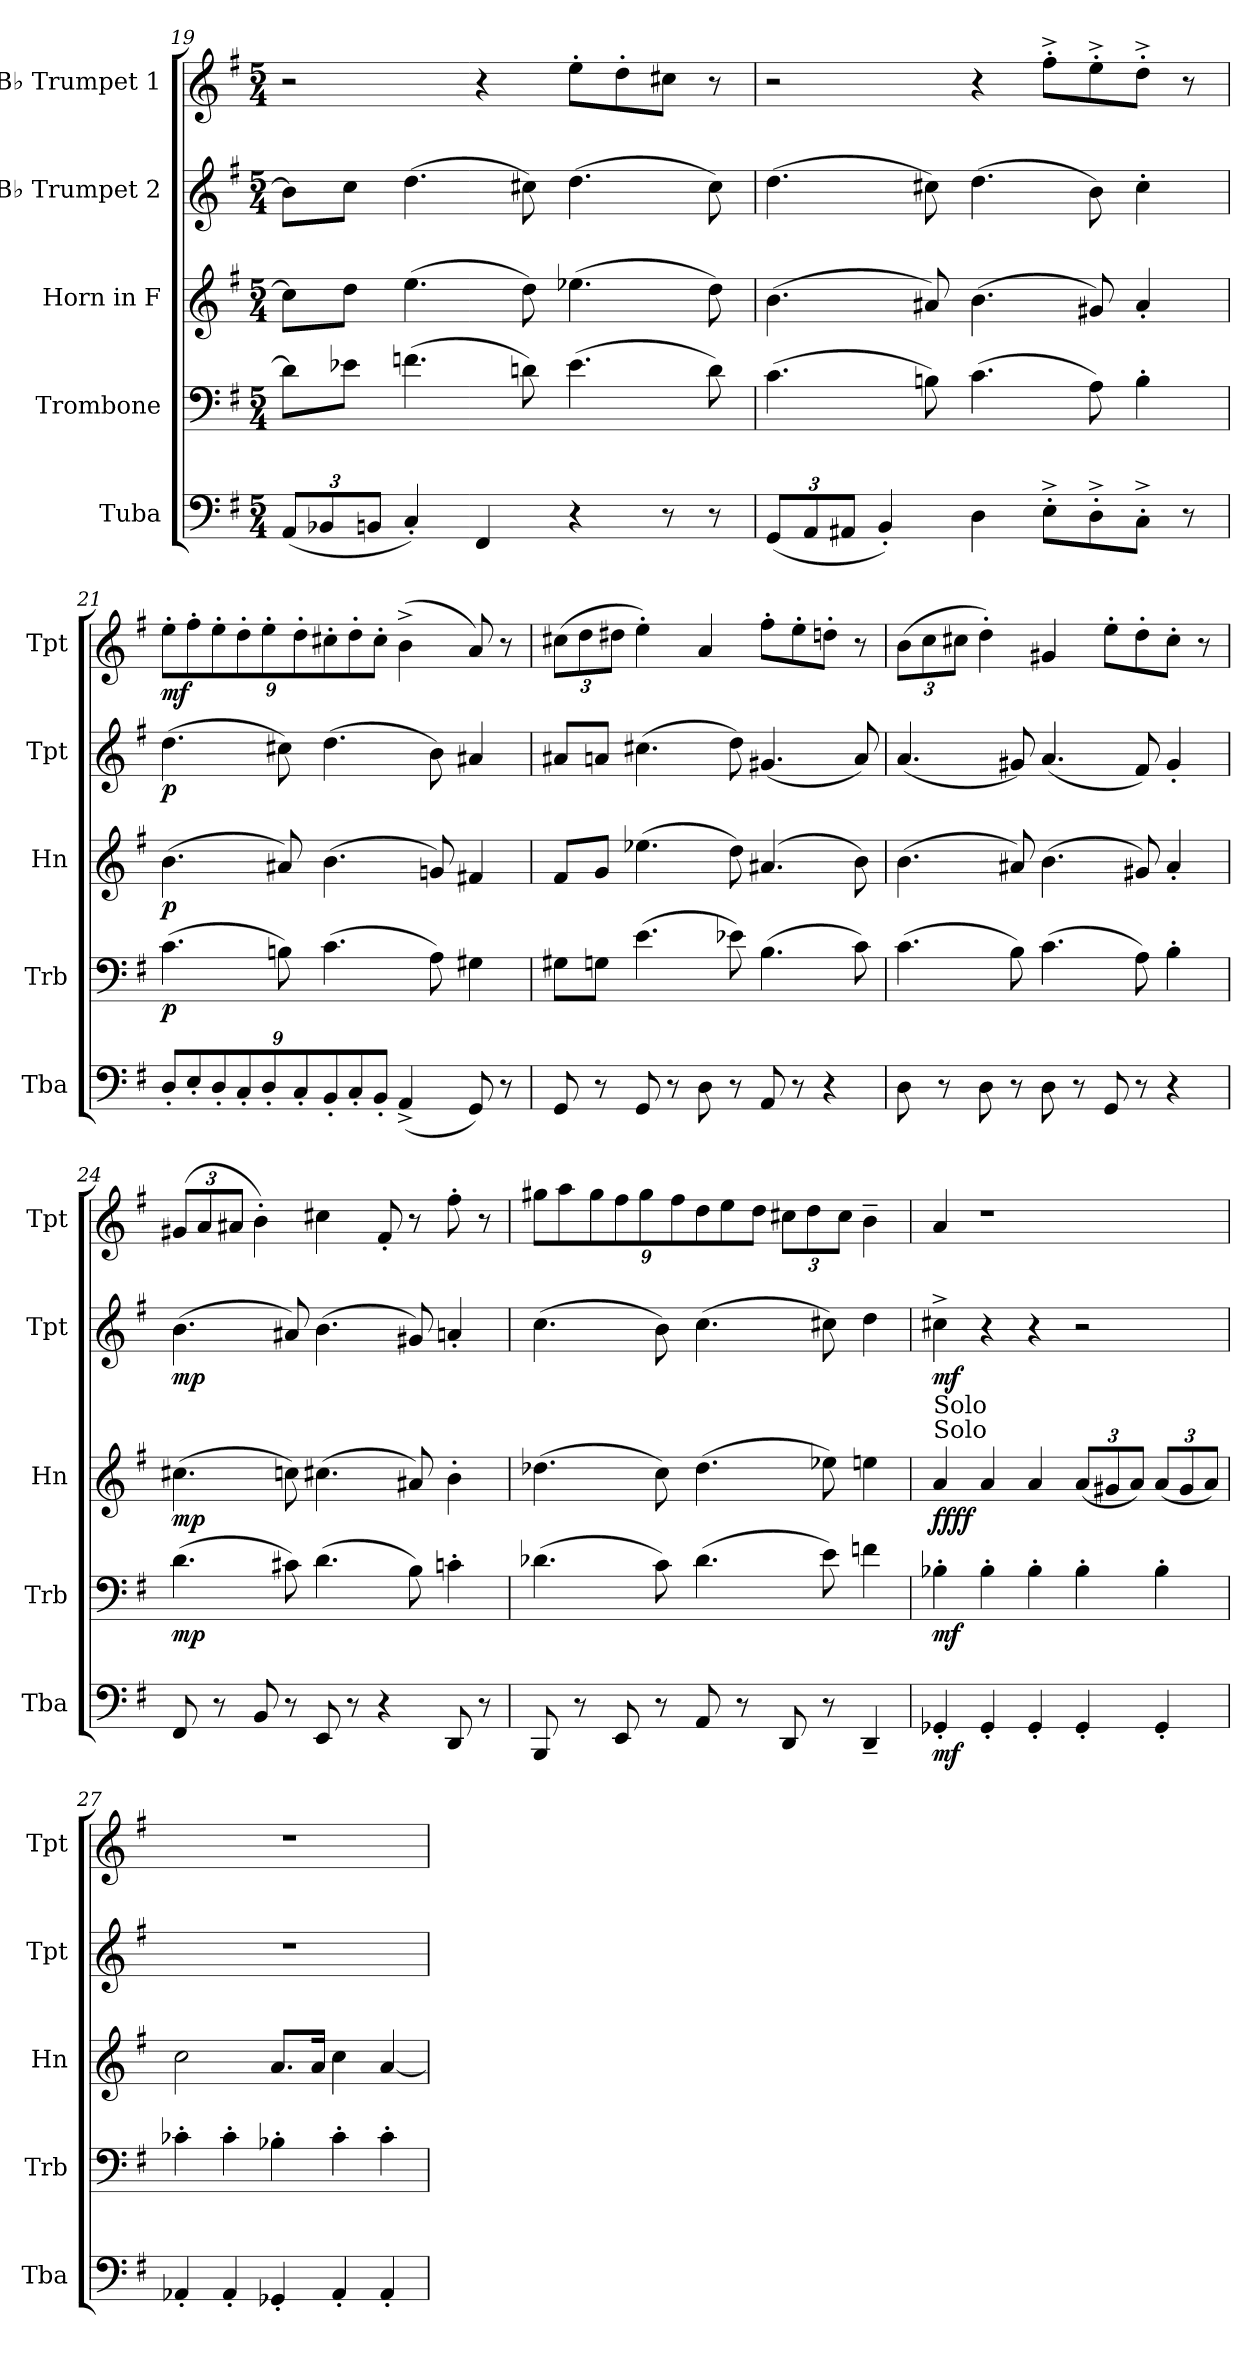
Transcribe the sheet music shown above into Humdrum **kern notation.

**kern	**dynam	**kern	**dynam	**kern	**dynam	**kern	**dynam	**kern	**dynam
*part5	*part5	*part4	*part4	*part3	*part3	*part2	*part2	*part1	*part1
*staff5	*staff5	*staff4	*staff4	*staff3	*staff3	*staff2	*staff2	*staff1	*staff1
*I"Tuba	*	*I"Trombone	*	*I"Horn in F	*	*I"B♭ Trumpet 2	*	*I"B♭ Trumpet 1	*
*I'Tba	*	*I'Trb	*	*I'Hn	*	*I'Tpt	*	*I'Tpt	*
!!LO:LB:g=z
*clefF4	*	*clefF4	*	*clefG2	*	*clefG2	*	*clefG2	*
*	*	*	*	*ITrd4c7	*	*ITrd1c2	*	*ITrd1c2	*
*k[f#]	*	*k[f#]	*	*k[]	*	*k[b-]	*	*k[b-]	*
*M5/4	*	*M5/4	*	*M5/4	*	*M5/4	*	*M5/4	*
*Xbrackettup	*	*	*	*	*	*	*	*	*
=19	=19	=19	=19	=19	=19	=19	=19	=19	=19
(12AA/L	.	8d-\L]	.	8f\L]	.	8a-\L]	.	2r	.
12BB-X/	.	.	.	.	.	.	.	.	.
.	.	8e-X\J	.	8g\J	.	8b-\J	.	.	.
12BBn/J	.	.	.	.	.	.	.	.	.
4C'/)	.	(4.fn\	.	(4.a\	.	(4.cc\	.	.	.
4FF#/	.	.	.	.	.	.	.	4r	.
.	.	8dn\)	.	8g\)	.	8bn\)	.	.	.
4r	.	(4.e-\	.	(4.a-X\	.	(4.cc\	.	8dd'\L	.
.	.	.	.	.	.	.	.	8cc'\	.
8r	.	.	.	.	.	.	.	8bn\J	.
8r	.	8d\)	.	8g\)	.	8b\)	.	8r	.
=20	=20	=20	=20	=20	=20	=20	=20	=20	=20
(12GG/L	.	(4.c\	.	(4.e\	.	(4.cc\	.	2r	.
12AA/	.	.	.	.	.	.	.	.	.
12AA#X/J	.	.	.	.	.	.	.	.	.
4BB'/)	.	.	.	.	.	.	.	.	.
.	.	8Bn\)	.	8d#X/)	.	8bn\)	.	.	.
4D\	.	(4.c\	.	(4.e\	.	(4.cc\	.	4r	.
8E'^\L	.	.	.	.	.	.	.	8ee'^\L	.
8D'^\	.	8A\)	.	8c#X/)	.	8a\)	.	8dd'^\	.
8C'^\J	.	4B'\	.	4d#'/	.	4b'\	.	8cc'^\J	.
8r	.	.	.	.	.	.	.	8r	.
=21	=21	=21	=21	=21	=21	=21	=21	=21	=21
*	*	*	*	*	*	*	*	*Xbrackettup	*
!	!	!	!LO:DY:b	!	!LO:DY:b	!	!LO:DY:b	!	!LO:DY:b
12D'/L	.	(4.c\	p	(4.e\	p	(4.cc\	p	12dd'\L	mf
12E'/	.	.	.	.	.	.	.	12ee'\	.
12D'/	.	.	.	.	.	.	.	12dd'\	.
12C'/	.	.	.	.	.	.	.	12cc'\	.
12D'/	.	.	.	.	.	.	.	12dd'\	.
.	.	8Bn\)	.	8d#X/)	.	8bn\)	.	.	.
12C'/	.	.	.	.	.	.	.	12cc'\	.
12BB'/	.	(4.c\	.	(4.e\	.	(4.cc\	.	12bn'\	.
12C'/	.	.	.	.	.	.	.	12cc'\	.
12BB'/J	.	.	.	.	.	.	.	12b'\J	.
(4AA^/	.	.	.	.	.	.	.	(4a^\	.
.	.	8A\)	.	8cn/)	.	8a\)	.	.	.
8GG/)	.	4G#X\	.	4Bn/	.	4g#X/	.	8g/)	.
8r	.	.	.	.	.	.	.	8r	.
!!LO:PB:g=z
=22	=22	=22	=22	=22	=22	=22	=22	=22	=22
8GG/	.	8G#X\L	.	8B/L	.	8g#X/L	.	(12bn\L	.
.	.	.	.	.	.	.	.	12cc\	.
8r	.	8Gn\J	.	8c/J	.	8gn/J	.	.	.
.	.	.	.	.	.	.	.	12cc#X\J	.
8GG/	.	(4.e\	.	(4.a-X\	.	(4.bn\	.	4dd'\)	.
8r	.	.	.	.	.	.	.	.	.
8D\	.	.	.	.	.	.	.	4g/	.
8r	.	8e-X\)	.	8g\)	.	8cc\)	.	.	.
8AA/	.	(4.B\	.	(4.d#X/	.	(4.f#X/	.	8ee'\L	.
8r	.	.	.	.	.	.	.	8dd'\	.
4r	.	.	.	.	.	.	.	8ccn'\J	.
.	.	8c\)	.	8e\)	.	8g/)	.	8r	.
=23	=23	=23	=23	=23	=23	=23	=23	=23	=23
8D\	.	(4.c\	.	(4.e\	.	(4.g/	.	(12a\L	.
.	.	.	.	.	.	.	.	12b-\	.
8r	.	.	.	.	.	.	.	.	.
.	.	.	.	.	.	.	.	12bn\J	.
8D\	.	.	.	.	.	.	.	4cc'\)	.
8r	.	8B\)	.	8d#X/)	.	8f#X/)	.	.	.
8D\	.	(4.c\	.	(4.e\	.	(4.g/	.	4f#X/	.
8r	.	.	.	.	.	.	.	.	.
8GG/	.	.	.	.	.	.	.	8dd'\L	.
8r	.	8A\)	.	8c#X/)	.	8e/)	.	8cc'\	.
4r	.	4B'\	.	4d#'/	.	4f#'/	.	8b'\J	.
.	.	.	.	.	.	.	.	8r	.
=24	=24	=24	=24	=24	=24	=24	=24	=24	=24
!	!	!	!LO:DY:b	!	!LO:DY:b	!	!LO:DY:b	!	!
8FF#/	.	(4.d\	mp	(4.f#X\	mp	(4.a\	mp	(12f#X/L	.
.	.	.	.	.	.	.	.	12g/	.
8r	.	.	.	.	.	.	.	.	.
.	.	.	.	.	.	.	.	12g#X/J	.
8BB/	.	.	.	.	.	.	.	4a'\)	.
8r	.	8c#X\)	.	8fn\)	.	8g#X/)	.	.	.
8EE/	.	(4.d\	.	(4.f#X\	.	(4.a\	.	4bn\	.
8r	.	.	.	.	.	.	.	.	.
4r	.	.	.	.	.	.	.	8e'/	.
.	.	8B\)	.	8d#X/)	.	8f#X/)	.	8r	.
8DD/	.	4cn'\	.	4e'\	.	4gn'/	.	8ee'\	.
8r	.	.	.	.	.	.	.	8r	.
!!LO:LB:g=z
=25	=25	=25	=25	=25	=25	=25	=25	=25	=25
8BBB/	.	(4.d-X\	.	(4.g-X\	.	(4.b-\	.	12ff#X\L	.
.	.	.	.	.	.	.	.	12gg\	.
8r	.	.	.	.	.	.	.	.	.
.	.	.	.	.	.	.	.	12ff#\	.
8EE/	.	.	.	.	.	.	.	12ee\	.
.	.	.	.	.	.	.	.	12ff#\	.
8r	.	8c\)	.	8f\)	.	8a\)	.	.	.
.	.	.	.	.	.	.	.	12ee\	.
8AA/	.	(4.d-\	.	(4.g-\	.	(4.b-\	.	12cc\	.
.	.	.	.	.	.	.	.	12dd\	.
8r	.	.	.	.	.	.	.	.	.
.	.	.	.	.	.	.	.	12cc\J	.
8DD/	.	.	.	.	.	.	.	12bn\L	.
.	.	.	.	.	.	.	.	12cc\	.
8r	.	8e\)	.	8a-X\)	.	8bn\)	.	.	.
.	.	.	.	.	.	.	.	12b\J	.
4DD~/	.	4fn\	.	4an\	.	4cc\	.	4a~\	.
=26	=26	=26	=26	=26	=26	=26	=26	=26	=26
!	!	!	!	!LO:TX:a:t=Solo	!	!	!	!	!
!	!	!	!	!LO:TX:a:t=Solo	!	!	!	!	!
!	!LO:DY:b	!	!LO:DY:b	!	!LO:DY:b	!	!	!	!
!	!	!	!	!	!LO:DY:n=1:b	!	!LO:DY:b	!	!
4GG-X'/	mf	4B-X'\	mf	4d/	ff ff	4bn^\	mf	4g/	.
4GG-'/	.	4B-'\	.	4d/	.	4r	.	1r	.
4GG-'/	.	4B-'\	.	4d/	.	4r	.	.	.
*	*	*	*	*Xbrackettup	*	*	*	*	*
4GG-'/	.	4B-'\	.	(12d/L	.	2r	.	.	.
.	.	.	.	12c#X/	.	.	.	.	.
.	.	.	.	12d/J)	.	.	.	.	.
4GG-'/	.	4B-'\	.	(12d/L	.	.	.	.	.
.	.	.	.	12c#/	.	.	.	.	.
.	.	.	.	12d/J)	.	.	.	.	.
=27	=27	=27	=27	=27	=27	=27	=27	=27	=27
4AA-X'/	.	4c-X'\	.	2f\	.	4%5r	.	4%5r	.
4AA-'/	.	4c-'\	.	.	.	.	.	.	.
4GG-X'/	.	4B-X'\	.	8.d/L	.	.	.	.	.
.	.	.	.	16d/Jk	.	.	.	.	.
4AA-'/	.	4c-'\	.	4f\	.	.	.	.	.
4AA-'/	.	4c-'\	.	[4d/	.	.	.	.	.
=	=	=	=	=	=	=	=	=	=
*-	*-	*-	*-	*-	*-	*-	*-	*-	*-
